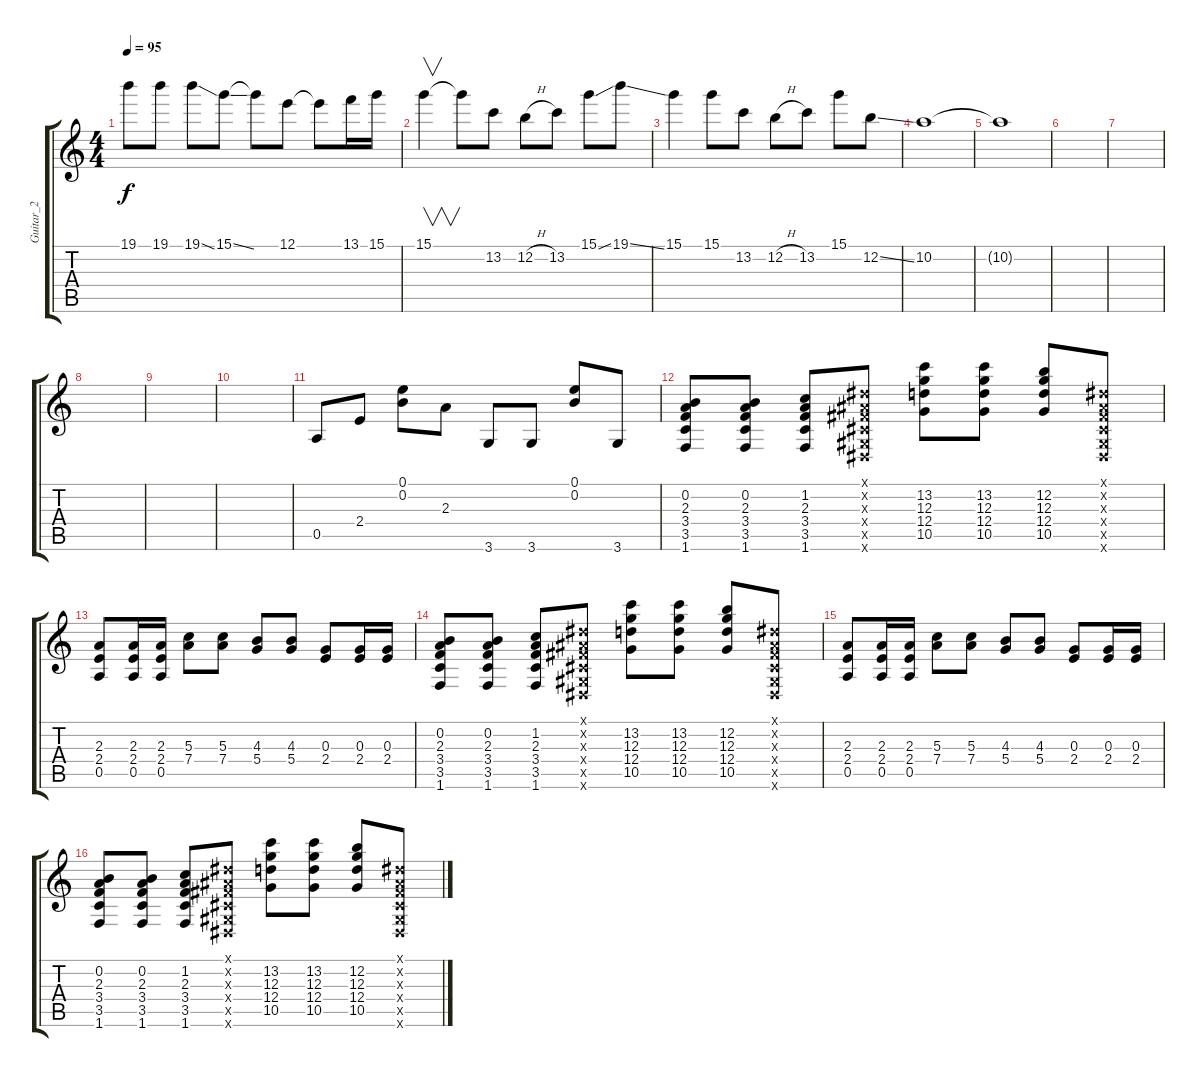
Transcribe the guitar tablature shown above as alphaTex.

\track ("Guitar_2" "Guitar_2") {instrument distortionguitar}
\staff {score tabs}
\tuning (E4 B3 G3 D3 A2 E2) {hide}
\ts (4 4)
\tempo 95
\clef g2
\ks c
19.1{t}.8{dy f} 19.1.8 19.1{ss}.8 15.1{ss}.8 15.1{t}.8 12.1.8 12.1{t}.8 13.1.16 15.1.16 |
15.1.4{v} 15.1{t}.8 13.2.8 12.2{h}.8 13.2.8 15.1{ss}.8 19.1{ss}.8 |
15.1.4 15.1.8 13.2.8 12.2{h}.8 13.2.8 15.1.8 12.2{ss}.8 |
10.2.1 |
10.2{t}.1 |
|
|
|
|
|
0.5.8 2.4.8 (0.1 0.2).8 2.3.8 3.6.8 3.6.8 (0.1 0.2).8 3.6.8 |
(0.2 2.3 3.4 3.5 1.6).8 (0.2 2.3 3.4 3.5 1.6).8 (1.2 2.3 3.4 3.5 1.6).8 (-1.1{x} -1.2{x} -1.3{x} -1.4{x} -1.5{x} -1.6{x}).8 (13.2 12.3 12.4 10.5).8 (13.2 12.3 12.4 10.5).8 (12.2 12.3 12.4 10.5).8 (-1.1{x} -1.2{x} -1.3{x} -1.4{x} -1.5{x} -1.6{x}).8 |
(2.3 2.4 0.5).8 (2.3 2.4 0.5).16 (2.3 2.4 0.5).16 (5.3 7.4).8 (5.3 7.4).8 (4.3 5.4).8 (4.3 5.4).8 (0.3 2.4).8 (0.3 2.4).16 (0.3 2.4).16 |
(0.2 2.3 3.4 3.5 1.6).8 (0.2 2.3 3.4 3.5 1.6).8 (1.2 2.3 3.4 3.5 1.6).8 (-1.1{x} -1.2{x} -1.3{x} -1.4{x} -1.5{x} -1.6{x}).8 (13.2 12.3 12.4 10.5).8 (13.2 12.3 12.4 10.5).8 (12.2 12.3 12.4 10.5).8 (-1.1{x} -1.2{x} -1.3{x} -1.4{x} -1.5{x} -1.6{x}).8 |
(2.3 2.4 0.5).8 (2.3 2.4 0.5).16 (2.3 2.4 0.5).16 (5.3 7.4).8 (5.3 7.4).8 (4.3 5.4).8 (4.3 5.4).8 (0.3 2.4).8 (0.3 2.4).16 (0.3 2.4).16 |
(0.2 2.3 3.4 3.5 1.6).8 (0.2 2.3 3.4 3.5 1.6).8 (1.2 2.3 3.4 3.5 1.6).8 (-1.1{x} -1.2{x} -1.3{x} -1.4{x} -1.5{x} -1.6{x}).8 (13.2 12.3 12.4 10.5).8 (13.2 12.3 12.4 10.5).8 (12.2 12.3 12.4 10.5).8 (-1.1{x} -1.2{x} -1.3{x} -1.4{x} -1.5{x} -1.6{x}).8
